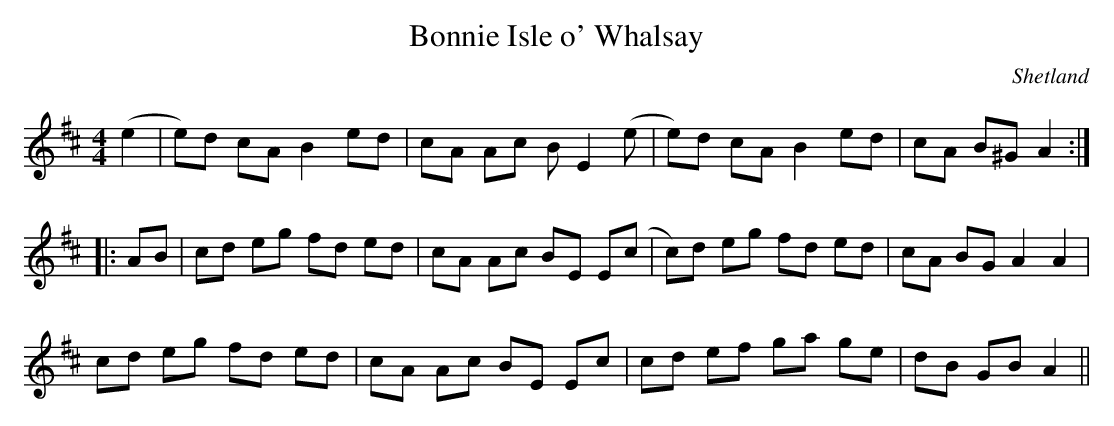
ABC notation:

X:1
T:Bonnie Isle o' Whalsay
O:Shetland
M:4/4
K:AMix
(e2|e)d cA B2ed|cA Ac BE2(e|e)d cA B2ed|\
cA B^G A2::
AB|\
cd eg fd ed|cA Ac BE E(c|c)d eg fd ed|\
cA BG A2A2|
cd eg fd ed|cA Ac BE Ec|\
cd ef ga ge|dB GB A2||
